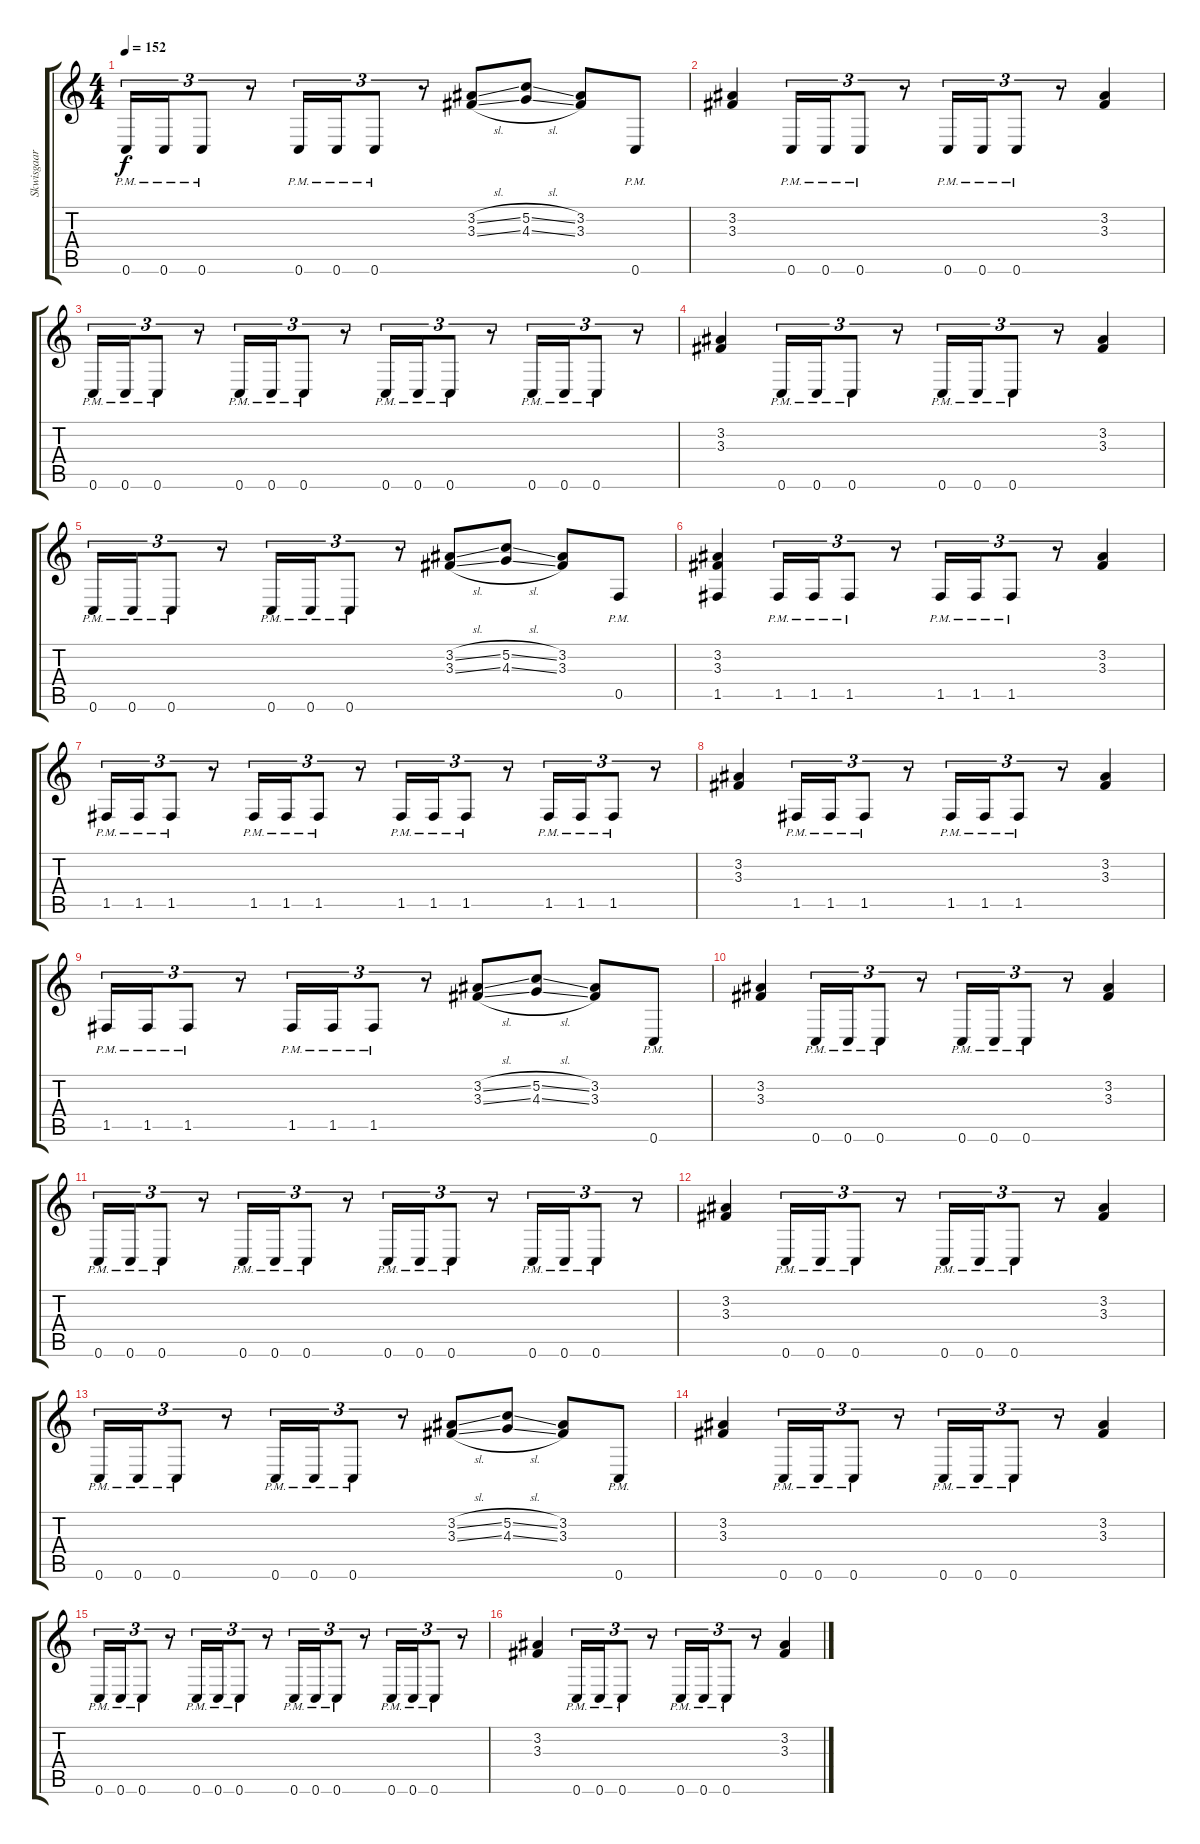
\track ("Skwisgaar Skwigelf (Lead Guitar 1)" "Skwisgaar ") {instrument distortionguitar}
\staff {score tabs}
\tuning (C4 G3 Eb3 Bb2 F2 C2) {hide}
\ts (4 4)
\tempo 152
\clef g2
\ks c
0.6{pm}.16{tu (3 2) dy f} 0.6{pm}.16{tu (3 2)} 0.6{pm}.8{tu (3 2)} r.8{tu (3 2)} 0.6{pm}.16{tu (3 2)} 0.6{pm}.16{tu (3 2)} 0.6{pm}.8{tu (3 2)} r.8{tu (3 2)} (3.2{sl} 3.3{sl}).8 (5.2{sl} 4.3{sl}).8 (3.2 3.3).8 0.6{pm}.8 |
(3.2 3.3).4 0.6{pm}.16{tu (3 2)} 0.6{pm}.16{tu (3 2)} 0.6{pm}.8{tu (3 2)} r.8{tu (3 2)} 0.6{pm}.16{tu (3 2)} 0.6{pm}.16{tu (3 2)} 0.6{pm}.8{tu (3 2)} r.8{tu (3 2)} (3.2 3.3).4 |
0.6{pm}.16{tu (3 2)} 0.6{pm}.16{tu (3 2)} 0.6{pm}.8{tu (3 2)} r.8{tu (3 2)} 0.6{pm}.16{tu (3 2)} 0.6{pm}.16{tu (3 2)} 0.6{pm}.8{tu (3 2)} r.8{tu (3 2)} 0.6{pm}.16{tu (3 2)} 0.6{pm}.16{tu (3 2)} 0.6{pm}.8{tu (3 2)} r.8{tu (3 2)} 0.6{pm}.16{tu (3 2)} 0.6{pm}.16{tu (3 2)} 0.6{pm}.8{tu (3 2)} r.8{tu (3 2)} |
(3.2 3.3).4 0.6{pm}.16{tu (3 2)} 0.6{pm}.16{tu (3 2)} 0.6{pm}.8{tu (3 2)} r.8{tu (3 2)} 0.6{pm}.16{tu (3 2)} 0.6{pm}.16{tu (3 2)} 0.6{pm}.8{tu (3 2)} r.8{tu (3 2)} (3.2 3.3).4 |
0.6{pm}.16{tu (3 2)} 0.6{pm}.16{tu (3 2)} 0.6{pm}.8{tu (3 2)} r.8{tu (3 2)} 0.6{pm}.16{tu (3 2)} 0.6{pm}.16{tu (3 2)} 0.6{pm}.8{tu (3 2)} r.8{tu (3 2)} (3.2{sl} 3.3{sl}).8 (5.2{sl} 4.3{sl}).8 (3.2 3.3).8 0.5{pm}.8 |
(3.2 3.3 1.5).4 1.5{pm}.16{tu (3 2)} 1.5{pm}.16{tu (3 2)} 1.5{pm}.8{tu (3 2)} r.8{tu (3 2)} 1.5{pm}.16{tu (3 2)} 1.5{pm}.16{tu (3 2)} 1.5{pm}.8{tu (3 2)} r.8{tu (3 2)} (3.2 3.3).4 |
1.5{pm}.16{tu (3 2)} 1.5{pm}.16{tu (3 2)} 1.5{pm}.8{tu (3 2)} r.8{tu (3 2)} 1.5{pm}.16{tu (3 2)} 1.5{pm}.16{tu (3 2)} 1.5{pm}.8{tu (3 2)} r.8{tu (3 2)} 1.5{pm}.16{tu (3 2)} 1.5{pm}.16{tu (3 2)} 1.5{pm}.8{tu (3 2)} r.8{tu (3 2)} 1.5{pm}.16{tu (3 2)} 1.5{pm}.16{tu (3 2)} 1.5{pm}.8{tu (3 2)} r.8{tu (3 2)} |
(3.2 3.3).4 1.5{pm}.16{tu (3 2)} 1.5{pm}.16{tu (3 2)} 1.5{pm}.8{tu (3 2)} r.8{tu (3 2)} 1.5{pm}.16{tu (3 2)} 1.5{pm}.16{tu (3 2)} 1.5{pm}.8{tu (3 2)} r.8{tu (3 2)} (3.2 3.3).4 |
1.5{pm}.16{tu (3 2)} 1.5{pm}.16{tu (3 2)} 1.5{pm}.8{tu (3 2)} r.8{tu (3 2)} 1.5{pm}.16{tu (3 2)} 1.5{pm}.16{tu (3 2)} 1.5{pm}.8{tu (3 2)} r.8{tu (3 2)} (3.2{sl} 3.3{sl}).8 (5.2{sl} 4.3{sl}).8 (3.2 3.3).8 0.6{pm}.8 |
(3.2 3.3).4 0.6{pm}.16{tu (3 2)} 0.6{pm}.16{tu (3 2)} 0.6{pm}.8{tu (3 2)} r.8{tu (3 2)} 0.6{pm}.16{tu (3 2)} 0.6{pm}.16{tu (3 2)} 0.6{pm}.8{tu (3 2)} r.8{tu (3 2)} (3.2 3.3).4 |
0.6{pm}.16{tu (3 2)} 0.6{pm}.16{tu (3 2)} 0.6{pm}.8{tu (3 2)} r.8{tu (3 2)} 0.6{pm}.16{tu (3 2)} 0.6{pm}.16{tu (3 2)} 0.6{pm}.8{tu (3 2)} r.8{tu (3 2)} 0.6{pm}.16{tu (3 2)} 0.6{pm}.16{tu (3 2)} 0.6{pm}.8{tu (3 2)} r.8{tu (3 2)} 0.6{pm}.16{tu (3 2)} 0.6{pm}.16{tu (3 2)} 0.6{pm}.8{tu (3 2)} r.8{tu (3 2)} |
(3.2 3.3).4 0.6{pm}.16{tu (3 2)} 0.6{pm}.16{tu (3 2)} 0.6{pm}.8{tu (3 2)} r.8{tu (3 2)} 0.6{pm}.16{tu (3 2)} 0.6{pm}.16{tu (3 2)} 0.6{pm}.8{tu (3 2)} r.8{tu (3 2)} (3.2 3.3).4 |
0.6{pm}.16{tu (3 2)} 0.6{pm}.16{tu (3 2)} 0.6{pm}.8{tu (3 2)} r.8{tu (3 2)} 0.6{pm}.16{tu (3 2)} 0.6{pm}.16{tu (3 2)} 0.6{pm}.8{tu (3 2)} r.8{tu (3 2)} (3.2{sl} 3.3{sl}).8 (5.2{sl} 4.3{sl}).8 (3.2 3.3).8 0.6{pm}.8 |
(3.2 3.3).4 0.6{pm}.16{tu (3 2)} 0.6{pm}.16{tu (3 2)} 0.6{pm}.8{tu (3 2)} r.8{tu (3 2)} 0.6{pm}.16{tu (3 2)} 0.6{pm}.16{tu (3 2)} 0.6{pm}.8{tu (3 2)} r.8{tu (3 2)} (3.2 3.3).4 |
0.6{pm}.16{tu (3 2)} 0.6{pm}.16{tu (3 2)} 0.6{pm}.8{tu (3 2)} r.8{tu (3 2)} 0.6{pm}.16{tu (3 2)} 0.6{pm}.16{tu (3 2)} 0.6{pm}.8{tu (3 2)} r.8{tu (3 2)} 0.6{pm}.16{tu (3 2)} 0.6{pm}.16{tu (3 2)} 0.6{pm}.8{tu (3 2)} r.8{tu (3 2)} 0.6{pm}.16{tu (3 2)} 0.6{pm}.16{tu (3 2)} 0.6{pm}.8{tu (3 2)} r.8{tu (3 2)} |
(3.2 3.3).4 0.6{pm}.16{tu (3 2)} 0.6{pm}.16{tu (3 2)} 0.6{pm}.8{tu (3 2)} r.8{tu (3 2)} 0.6{pm}.16{tu (3 2)} 0.6{pm}.16{tu (3 2)} 0.6{pm}.8{tu (3 2)} r.8{tu (3 2)} (3.2 3.3).4
